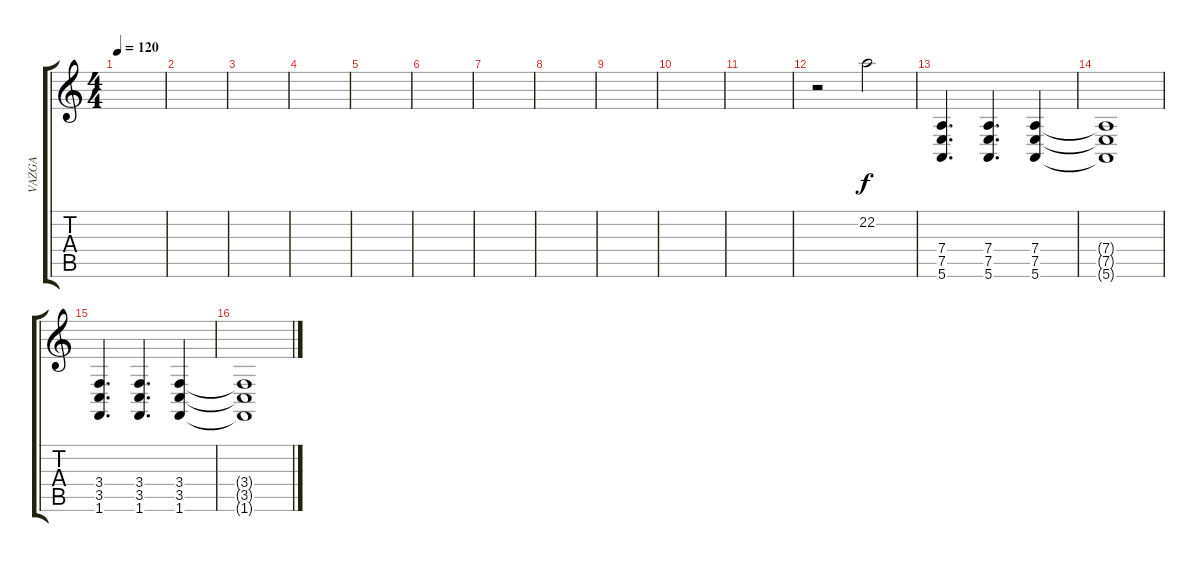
\track ("VAZGA" "VAZGA") {instrument acousticgrandpiano}
\staff {score tabs}
\tuning (E4 B3 G3 D3 A2 E2) {hide}
\ts (4 4)
\tempo 120
\clef g2
\ks c
|
|
|
|
|
|
|
|
|
|
|
r.2 22.2.2 |
(7.4 7.5 5.6).4{d} (7.4 7.5 5.6).4{d} (7.4 7.5 5.6).4 |
(7.4{t} 7.5{t} 5.6{t}).1 |
(3.4 3.5 1.6).4{d} (3.4 3.5 1.6).4{d} (3.4 3.5 1.6).4 |
(3.4{t} 3.5{t} 1.6{t}).1
